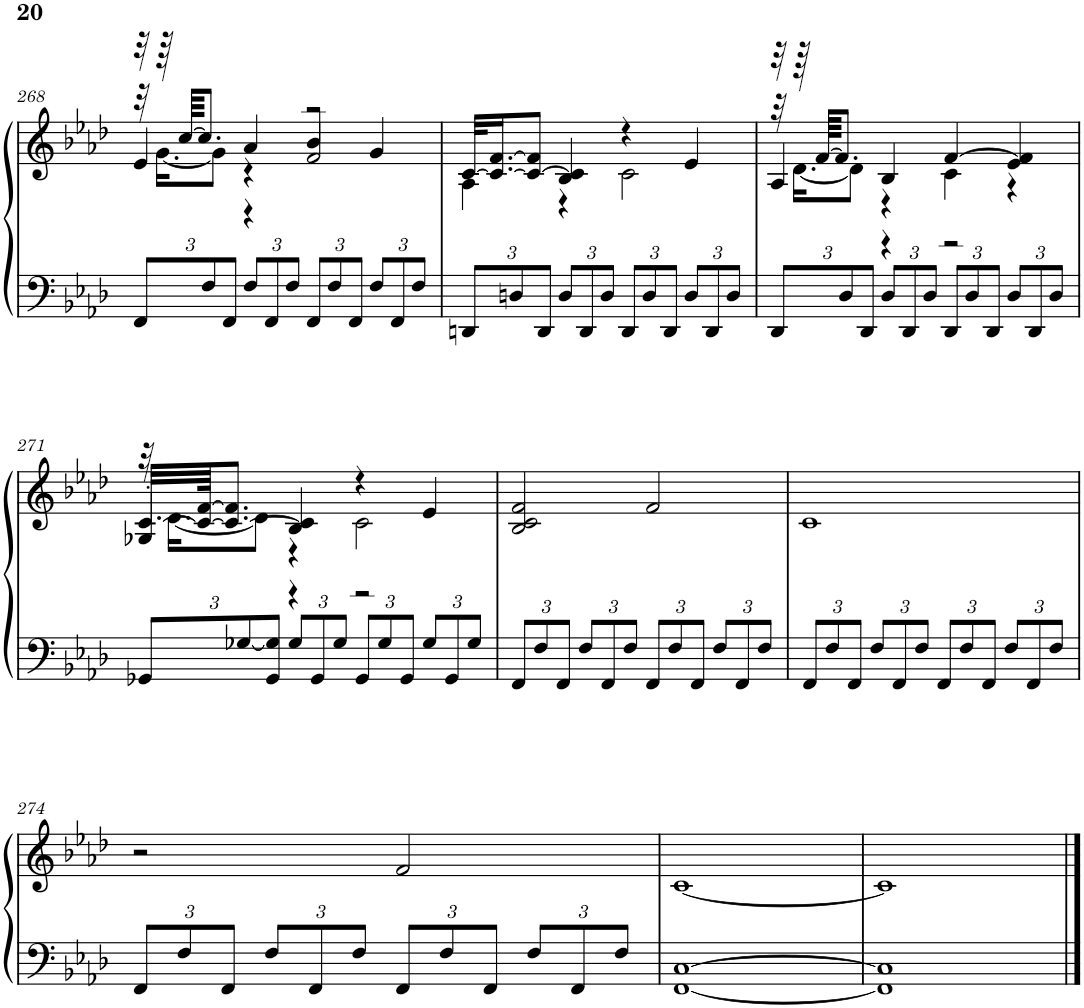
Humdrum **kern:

**kern	**kern
*part1	*part1
*staff2	*staff1
*I"Piano	*
*I'Pno.	*
!!LO:PB:g=z
*clefF4	*clefF4
*k[b-e-a-d-]	*k[b-e-a-d-]
*M4/4	*M4/4
*Xbrackettup	*
=268	=268
*	*^
*	*	*^
12FF/L	32r	32r	4e-/
.	64r	[16.g\KL	.
.	[64cc/KKKL	.	.
.	8.cc/J]	.	.
12F/	.	.	.
.	.	8g\J]	.
12FF/J	.	.	.
12F/L	4a-/	4r	4r
12FF/	.	.	.
12F/J	.	.	.
12FF/L	4b-/	2r	2f/
12F/	.	.	.
12FF/J	.	.	.
12F/L	4g/	.	.
12FF/	.	.	.
12F/J	.	.	.
*	*	*v	*v
=269	=269	=269
12DDn/L	[32c/KLL	4A-\
.	16.c/_ [16.f/J	.
12Dn/	.	.
.	8c/_ 8f/]J	.
12DD/J	.	.
12D/L	4B-/ 4c/]	4r
12DD/	.	.
12D/J	.	.
12DD/L	4r	2c\
12D/	.	.
12DD/J	.	.
12D/L	4e-/	.
12DD/	.	.
12D/J	.	.
=270	=270	=270
*	*	*^
12DD-/L	32r	32r	4A-/
.	64r	[16.d-\KL	.
.	[64f/KKKL	.	.
.	8.f/J]	.	.
12D-/	.	.	.
.	.	8d-\J]	.
12DD-/J	.	.	.
12D-/L	4B-/	4r	4r
12DD-/	.	.	.
12D-/J	.	.	.
12DD-/L	[4f/	4c\	2r
12D-/	.	.	.
12DD-/J	.	.	.
12D-/L	4e-/ 4f/]	4r	.
12DD-/	.	.	.
12D-/J	.	.	.
!!LO:LB:g=z	!!	!!
=271	=271	=271	=271
12GG-X/L	[32.c/LLL	32r	4G-X'/
.	.	[16.d-\KL	.
.	64c/_ [64f/JJK	.	.
.	8.c/_ 8.f/]J	.	.
[12G-X/	.	.	.
.	.	8d-\J]	.
12GG-/ 12G-/]J	.	.	.
12G-/L	4B-/ 4c/]	4r	4r
12GG-/	.	.	.
12G-/J	.	.	.
12GG-/L	4r	2c\	2r
12G-/	.	.	.
12GG-/J	.	.	.
12G-/L	4e-/	.	.
12GG-/	.	.	.
12G-/J	.	.	.
*	*v	*v	*v
=272	=272
12FF/L	2B-/ 2c/ 2f/
12F/	.
12FF/J	.
12F/L	.
12FF/	.
12F/J	.
12FF/L	2f/
12F/	.
12FF/J	.
12F/L	.
12FF/	.
12F/J	.
=273	=273
12FF/L	1c
12F/	.
12FF/J	.
12F/L	.
12FF/	.
12F/J	.
12FF/L	.
12F/	.
12FF/J	.
12F/L	.
12FF/	.
12F/J	.
!!LO:LB:g=z
=274	=274
12FF/L	2r
12F/	.
12FF/J	.
12F/L	.
12FF/	.
12F/J	.
12FF/L	2f/
12F/	.
12FF/J	.
12F/L	.
12FF/	.
12F/J	.
=275	=275
[1FF [1C	[1c
=276	=276
1FF] 1C]	1c]
==	==
*-	*-
